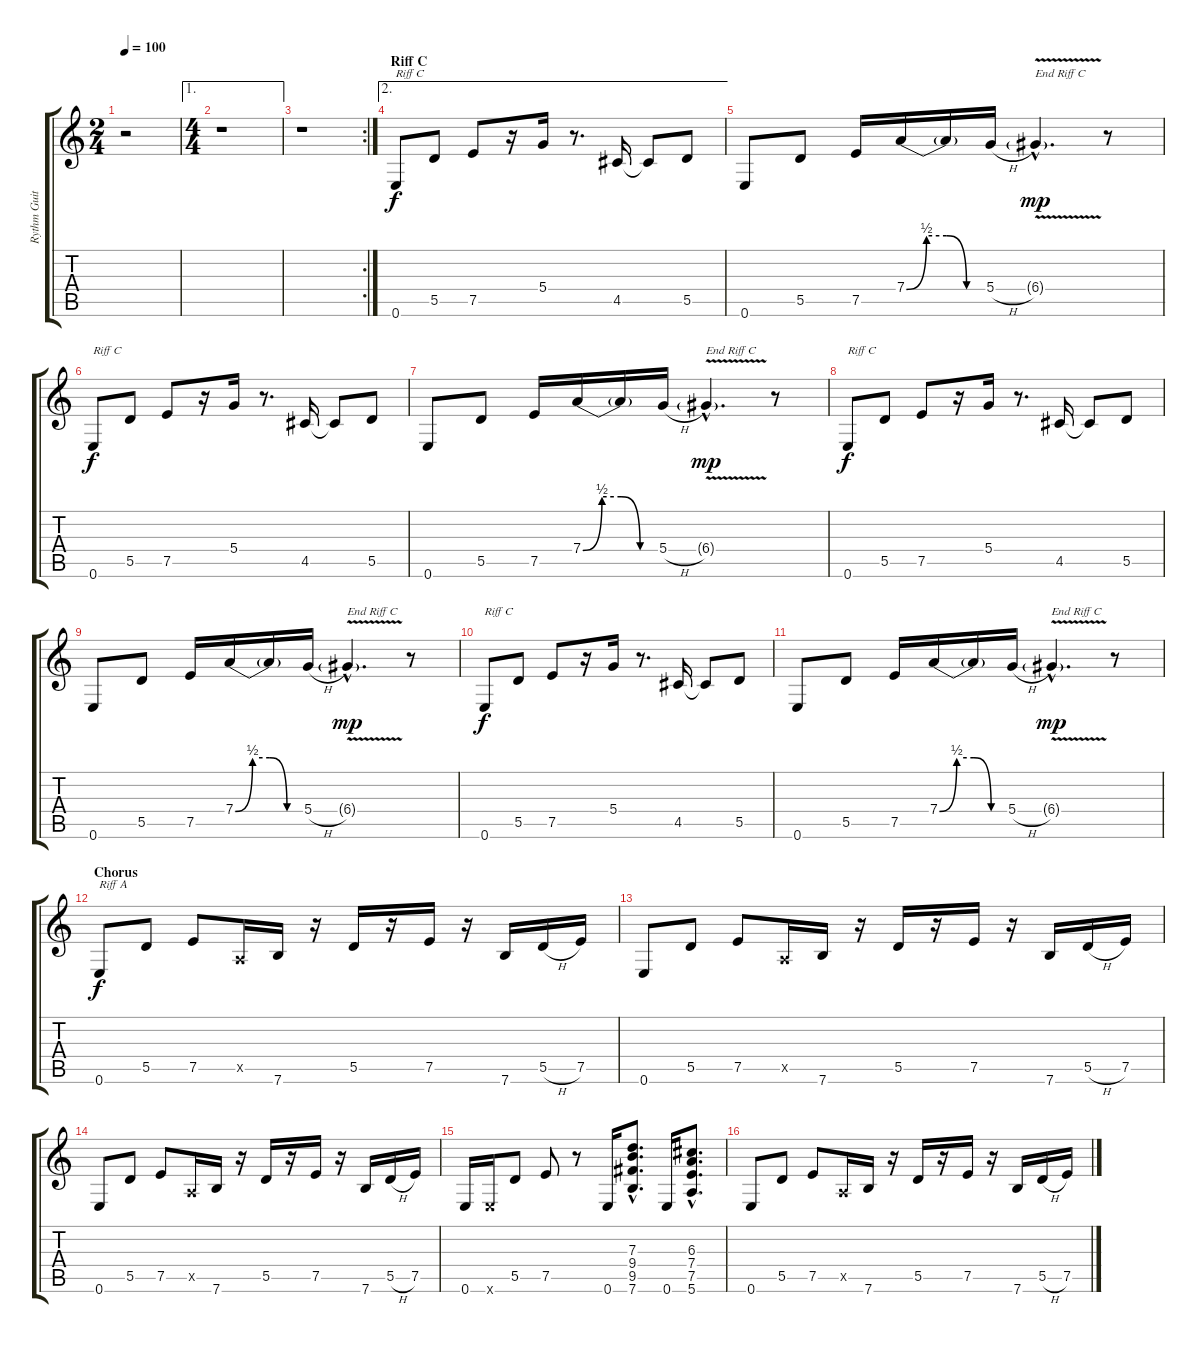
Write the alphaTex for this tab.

\track ("Rythm Guitar" "Rythm Guit") {instrument distortionguitar}
\staff {score tabs}
\tuning (E4 B3 G3 D3 A2 E2) {hide}
\ts (2 4)
\tempo 100
\clef g2
\ks c
r.2{dy f} |
\ae 1
\ts (4 4)
r.1 |
\rc 2
r.1 |
\ae 2
\section ("" "Riff C")
0.6.8{txt "Riff C"} 5.5.8 7.5.8 r.16 5.4.16 r.8{d} 4.5.16 4.5{t}.8 5.5.8 |
0.6.8 5.5.8 7.5.16 7.4{be (custom 0 0 15 2 30 2 45 0 60 0)}.16 7.4{t}.16 5.4{h}.16 6.4{v g hac}.4{d txt "End Riff C" dy mp} r.8 |
0.6.8{txt "Riff C" dy f} 5.5.8 7.5.8 r.16 5.4.16 r.8{d} 4.5.16 4.5{t}.8 5.5.8 |
0.6.8 5.5.8 7.5.16 7.4{be (custom 0 0 15 2 30 2 45 0 60 0)}.16 7.4{t}.16 5.4{h}.16 6.4{v g hac}.4{d txt "End Riff C" dy mp} r.8 |
0.6.8{txt "Riff C" dy f} 5.5.8 7.5.8 r.16 5.4.16 r.8{d} 4.5.16 4.5{t}.8 5.5.8 |
0.6.8 5.5.8 7.5.16 7.4{be (custom 0 0 15 2 30 2 45 0 60 0)}.16 7.4{t}.16 5.4{h}.16 6.4{v g hac}.4{d txt "End Riff C" dy mp} r.8 |
0.6.8{txt "Riff C" dy f} 5.5.8 7.5.8 r.16 5.4.16 r.8{d} 4.5.16 4.5{t}.8 5.5.8 |
0.6.8 5.5.8 7.5.16 7.4{be (custom 0 0 15 2 30 2 45 0 60 0)}.16 7.4{t}.16 5.4{h}.16 6.4{v g hac}.4{d txt "End Riff C" dy mp} r.8 |
\section ("" "Chorus")
0.6.8{txt "Riff A" dy f} 5.5.8 7.5.8 0.5{x}.16 7.6.16 r.16 5.5.16 r.16 7.5.16 r.16 7.6.16 5.5{h}.16 7.5.16 |
0.6.8 5.5.8 7.5.8 0.5{x}.16 7.6.16 r.16 5.5.16 r.16 7.5.16 r.16 7.6.16 5.5{h}.16 7.5.16 |
0.6.8 5.5.8 7.5.8 0.5{x}.16 7.6.16 r.16 5.5.16 r.16 7.5.16 r.16 7.6.16 5.5{h}.16 7.5.16 |
0.6.16 0.6{x}.16 5.5.8 7.5.8 r.8 0.6.16 (7.3{hac} 9.4{hac} 9.5{hac} 7.6{hac}).8{d} 0.6.16 (6.3{hac} 7.4{hac} 7.5{hac} 5.6{hac}).8{d} |
0.6.8 5.5.8 7.5.8 0.5{x}.16 7.6.16 r.16 5.5.16 r.16 7.5.16 r.16 7.6.16 5.5{h}.16 7.5.16
